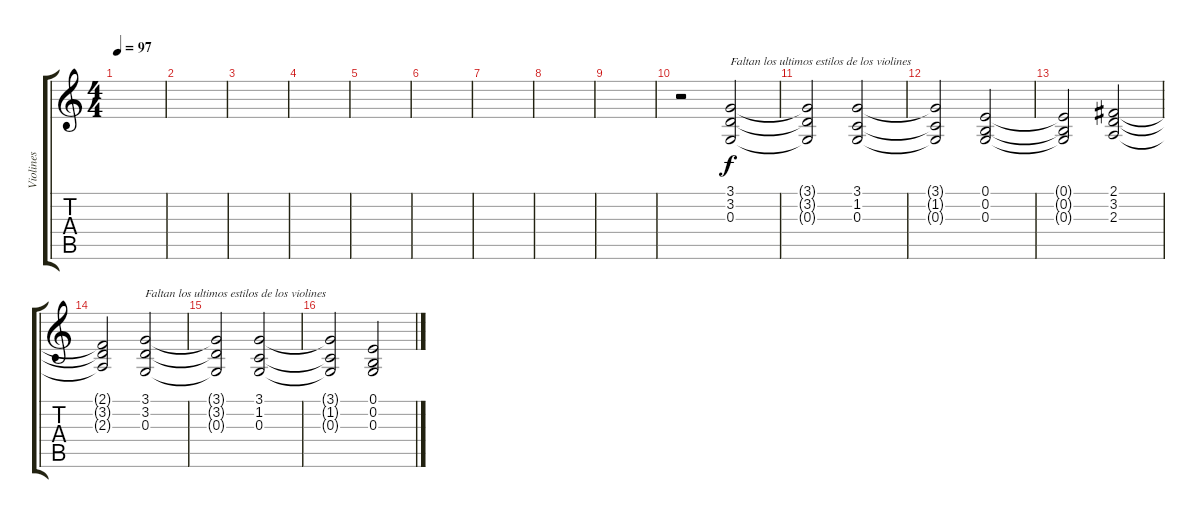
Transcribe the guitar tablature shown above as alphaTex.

\track ("Violines" "Violines") {instrument violin}
\staff {score tabs}
\tuning (E4 B3 G3 D3 A2 E2) {hide}
\ts (4 4)
\tempo 97
\clef g2
\ks c
|
|
|
|
|
|
|
|
|
r.2 (3.1 3.2 0.3).2{txt "Faltan los ultimos estilos de los violines" volume 12 instrument stringensemble1} |
(3.1{t} 3.2{t} 0.3{t}).2 (3.1 1.2 0.3).2 |
(3.1{t} 1.2{t} 0.3{t}).2 (0.1 0.2 0.3).2 |
(0.1{t} 0.2{t} 0.3{t}).2 (2.1 3.2 2.3).2 |
(2.1{t} 3.2{t} 2.3{t}).2 (3.1 3.2 0.3).2{txt "Faltan los ultimos estilos de los violines" volume 12 instrument stringensemble1} |
(3.1{t} 3.2{t} 0.3{t}).2 (3.1 1.2 0.3).2 |
(3.1{t} 1.2{t} 0.3{t}).2 (0.1 0.2 0.3).2
